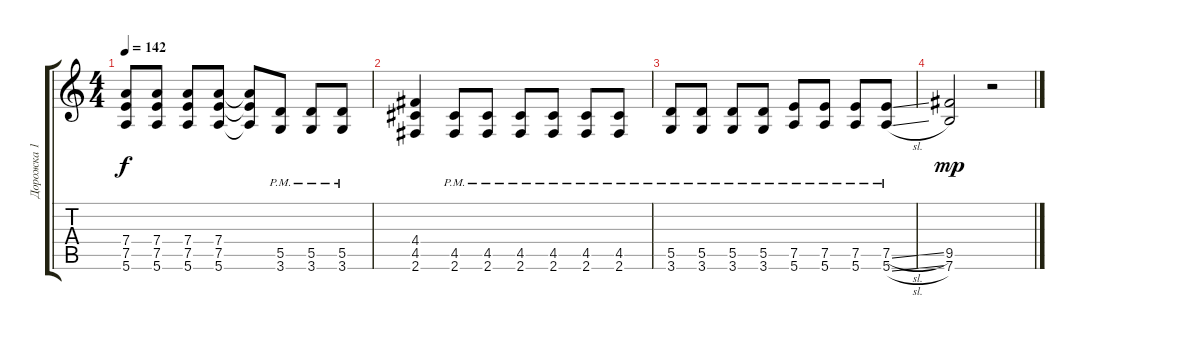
\track ("Дорожка 1" "Дорожка 1") {instrument distortionguitar}
\staff {score tabs}
\tuning (E4 B3 G3 D3 A2 E2) {hide}
\ts (4 4)
\tempo 142
\clef g2
\ks c
(7.4 7.5 5.6).8{dy f} (7.4 7.5 5.6).8 (7.4 7.5 5.6).8 (7.4 7.5 5.6).8 (7.4{t} 7.5{t} 5.6{t}).8 (5.5{pm} 3.6{pm}).8 (5.5{pm} 3.6{pm}).8 (5.5{pm} 3.6{pm}).8 |
(4.4 4.5 2.6).4 (4.5{pm} 2.6{pm}).8 (4.5{pm} 2.6{pm}).8 (4.5{pm} 2.6{pm}).8 (4.5{pm} 2.6{pm}).8 (4.5{pm} 2.6{pm}).8 (4.5{pm} 2.6{pm}).8 |
(5.5{pm} 3.6{pm}).8 (5.5{pm} 3.6{pm}).8 (5.5{pm} 3.6{pm}).8 (5.5{pm} 3.6{pm}).8 (7.5{pm} 5.6{pm}).8 (7.5{pm} 5.6{pm}).8 (7.5{pm} 5.6{pm}).8 (7.5{sl pm} 5.6{sl pm}).8 |
(9.5 7.6).2{dy mp} r.2
